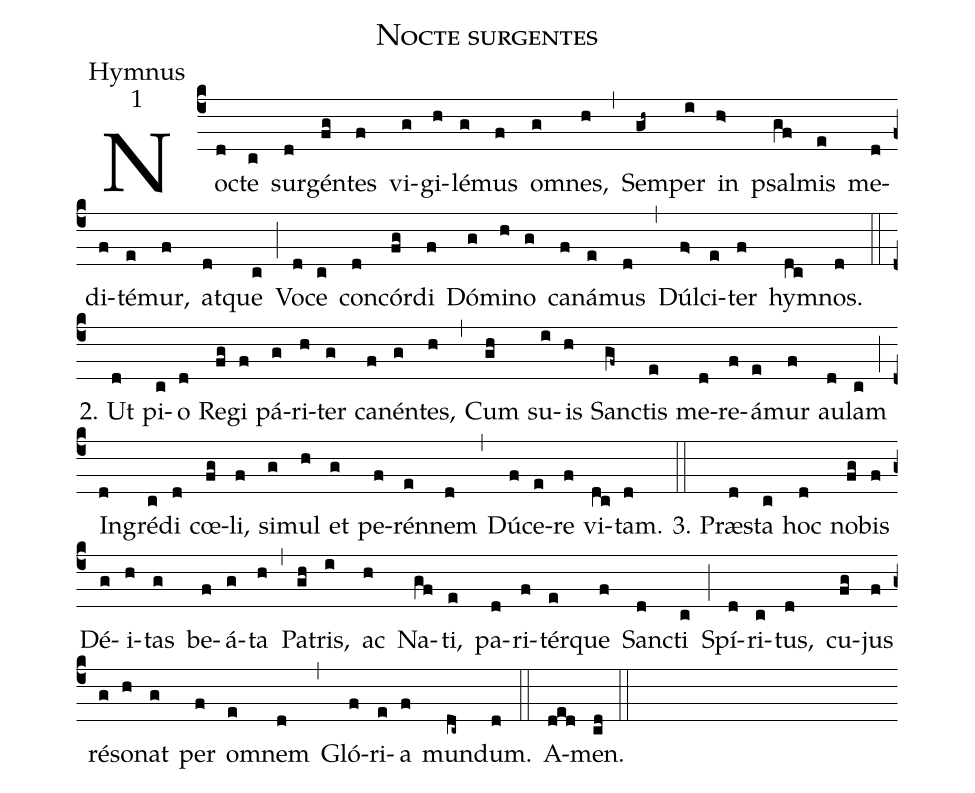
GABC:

name:Nocte surgentes;
office-part:Hymnus;
mode:1;
%%
(c4)No(d)cte(c) sur(d)gén(fg)tes(f) vi(g)gi(h)lé(g)mus(f) om(g)nes,(h) (,)
Sem(gh~)per(i) in(h>) psal(gf)mis(e) me(d)di(f)té(e)mur,(f) at(d)que(c) (;)
Vo(d)ce(c) con(d)cór(fg)di(f) Dó(g)mi(h)no(g) ca(f)ná(e)mus(d) (,)
Dúl(f>)ci(e)ter(f) hym(dc)nos.(d) (::)
2. Ut(d) pi(c)o(d) Re(fg)gi(f) pá(g)ri(h)ter(g) ca(f)nén(g)tes,(h) (,)
Cum(gh) su(i)is(h) San(gf~)ctis(e) me(d)re(f)á(e)mur(f) au(d)lam(c) (;)
In(d)gré(c)di(d) cœ(fg)li,(f) si(g)mul(h) et(g) pe(f)rén(e)nem(d) (,)
Dú(f)ce(e)re(f) vi(dc)tam.(d) (::)

3. Præ(d)sta(c) hoc(d) no(fg)bis(f) Dé(g)i(h)tas(g) be(f)á(g)ta(h) (,)
Pa(gh)tris,(i) ac(h) Na(gf)ti,(e) pa(d)ri(f)tér(e)que(f) San(d)cti(c) (;)
Spí(d)ri(c)tus,(d) cu(fg)jus(f) ré(g)so(h)nat(g) per(f) om(e)nem(d) (,)
Gló(f)ri(e)a(f) mun(dc~)dum.(d) (::)
A(ded)men.(cd) (::)
